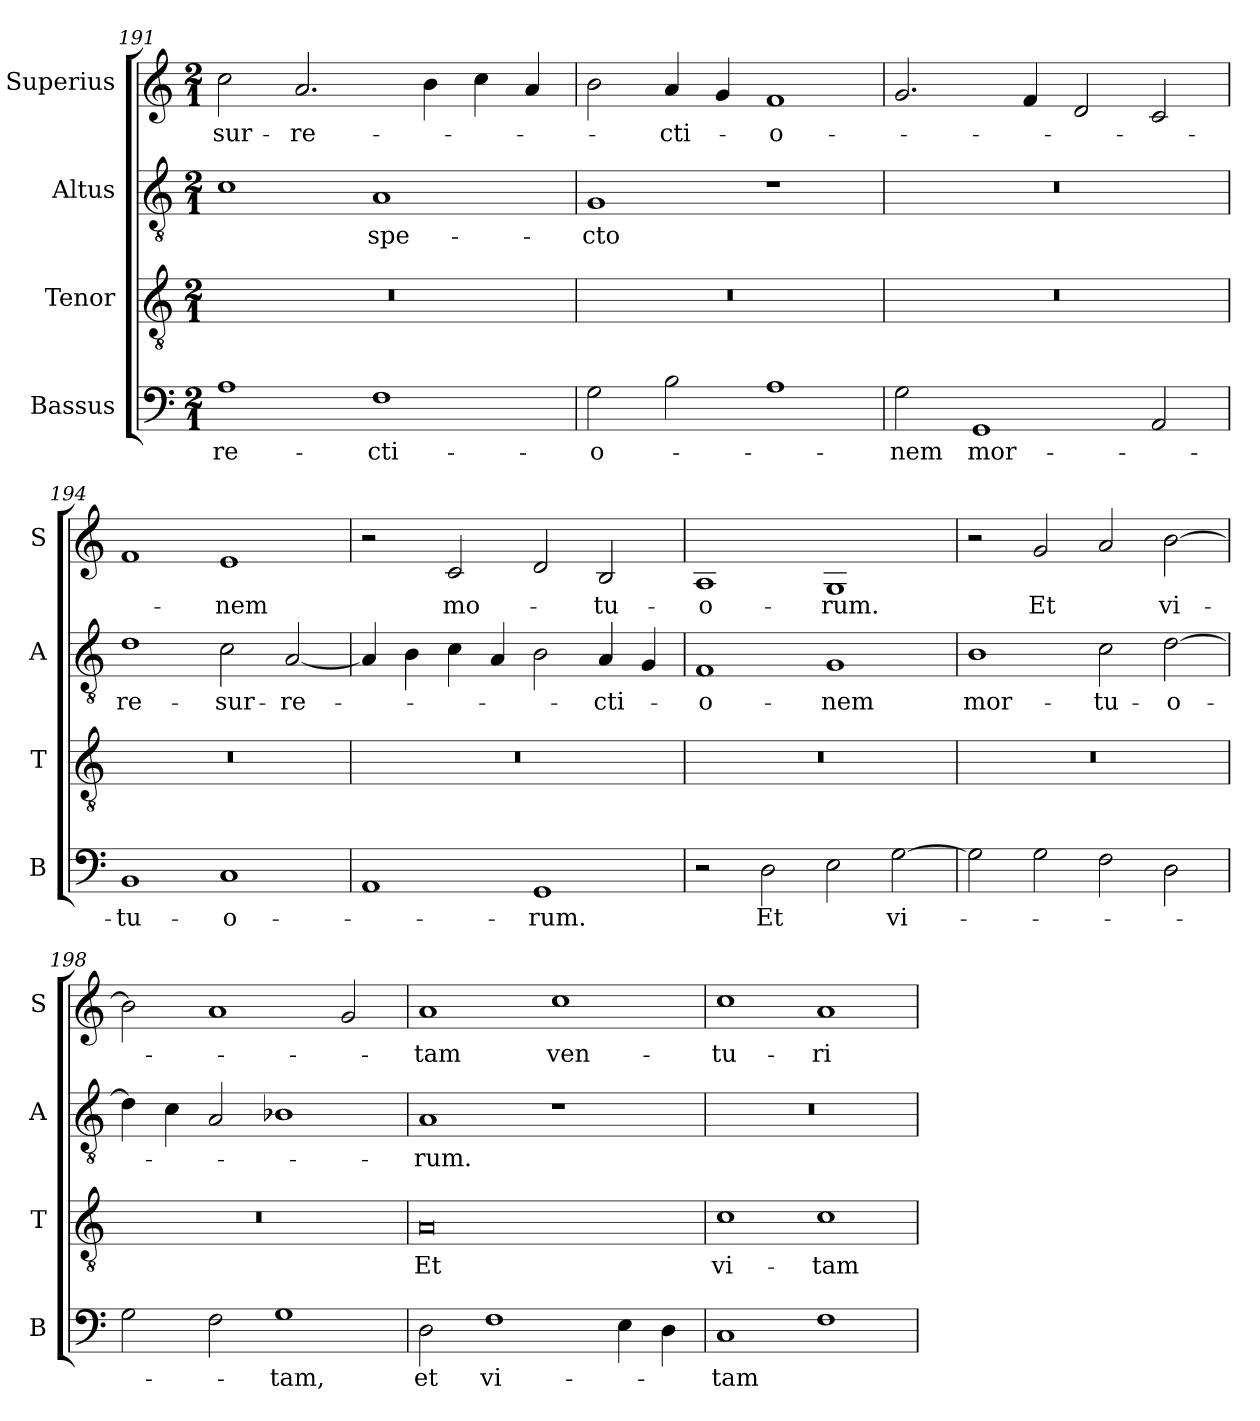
**kern	**text	**kern	**text	**kern	**text	**kern	**text
*part4	*part4	*part3	*part3	*part2	*part2	*part1	*part1
*staff4	*staff4	*staff3	*staff3	*staff2	*staff2	*staff1	*staff1
*I"Bassus	*	*I"Tenor	*	*I"Altus	*	*I"Superius	*
*I'B	*	*I'T	*	*I'A	*	*I'S	*
*clefF4	*	*clefGv2	*	*clefGv2	*	*clefG2	*
*k[]	*	*k[]	*	*k[]	*	*k[]	*
*M2/1	*	*M2/1	*	*M2/1	*	*M2/1	*
=191	=191	=191	=191	=191	=191	=191	=191
!	!LO:LY:i	!	!	!	!	!	!
1A	-re-	0r	.	1c	.	2cc	-sur-
.	.	.	.	.	.	2.a	-re-
!	!LO:LY:i	!	!	!	!LO:LY:i	!	!
1F	-cti-	.	.	1A	-spe-	.	.
.	.	.	.	.	.	4b	.
.	.	.	.	.	.	4cc	.
.	.	.	.	.	.	4a	.
=192	=192	=192	=192	=192	=192	=192	=192
!	!LO:LY:i	!	!	!	!LO:LY:i	!	!
2G	-o-	0r	.	1G	-cto	2b	.
2B	.	.	.	.	.	4a	-cti-
.	.	.	.	.	.	4g	.
1A	.	.	.	1r	.	1f	-o-
=193	=193	=193	=193	=193	=193	=193	=193
!	!LO:LY:i	!	!	!	!	!	!
2G	-nem	0r	.	0r	.	2.g	.
!	!LO:LY:i	!	!	!	!	!	!
1GG	mor-	.	.	.	.	.	.
.	.	.	.	.	.	4f	.
.	.	.	.	.	.	2d	.
2AA	.	.	.	.	.	2c	.
=194	=194	=194	=194	=194	=194	=194	=194
!	!LO:LY:i	!	!	!	!	!	!
1BB	-tu-	0r	.	1d	re-	1f	.
!	!LO:LY:i	!	!	!	!	!	!
1C	-o-	.	.	2c	-sur-	1e	-nem
.	.	.	.	[2A	-re-	.	.
=195	=195	=195	=195	=195	=195	=195	=195
1AA	.	0r	.	4A]	.	2r	.
.	.	.	.	4B	.	.	.
.	.	.	.	4c	.	2c	mo-
.	.	.	.	4A	.	.	.
!	!LO:LY:i	!	!	!	!	!	!
1GG	-rum.	.	.	2B	.	2d	.
.	.	.	.	4A	-cti-	2B	-tu-
.	.	.	.	4G	.	.	.
=196	=196	=196	=196	=196	=196	=196	=196
2r	.	0r	.	1F	-o-	1A	-o-
2D	Et	.	.	.	.	.	.
2E	.	.	.	1G	-nem	1G	-rum.
[2G	vi-	.	.	.	.	.	.
=197	=197	=197	=197	=197	=197	=197	=197
2G]	.	0r	.	1B	mor-	2r	.
2G	.	.	.	.	.	2g	Et
2F	.	.	.	2c	-tu-	2a	.
2D	.	.	.	[2d	-o-	[2b	vi-
=198	=198	=198	=198	=198	=198	=198	=198
2G	.	0r	.	4d]	.	2b]	.
.	.	.	.	4c	.	.	.
2F	.	.	.	2A	.	1a	.
1G	-tam,	.	.	1B-X	.	.	.
.	.	.	.	.	.	2g	.
=199	=199	=199	=199	=199	=199	=199	=199
!	!LO:LY:i	!	!	!	!	!	!
2D	et	0A	Et	1A	-rum.	1a	-tam
!	!LO:LY:i	!	!	!	!	!	!
1F	vi-	.	.	.	.	.	.
.	.	.	.	1r	.	1cc	ven-
4E	.	.	.	.	.	.	.
4D	.	.	.	.	.	.	.
=200	=200	=200	=200	=200	=200	=200	=200
!	!LO:LY:i	!	!	!	!	!	!
1C	-tam	1c	vi-	0r	.	1cc	-tu-
1F	.	1c	-tam	.	.	1a	-ri
=	=	=	=	=	=	=	=
*-	*-	*-	*-	*-	*-	*-	*-
